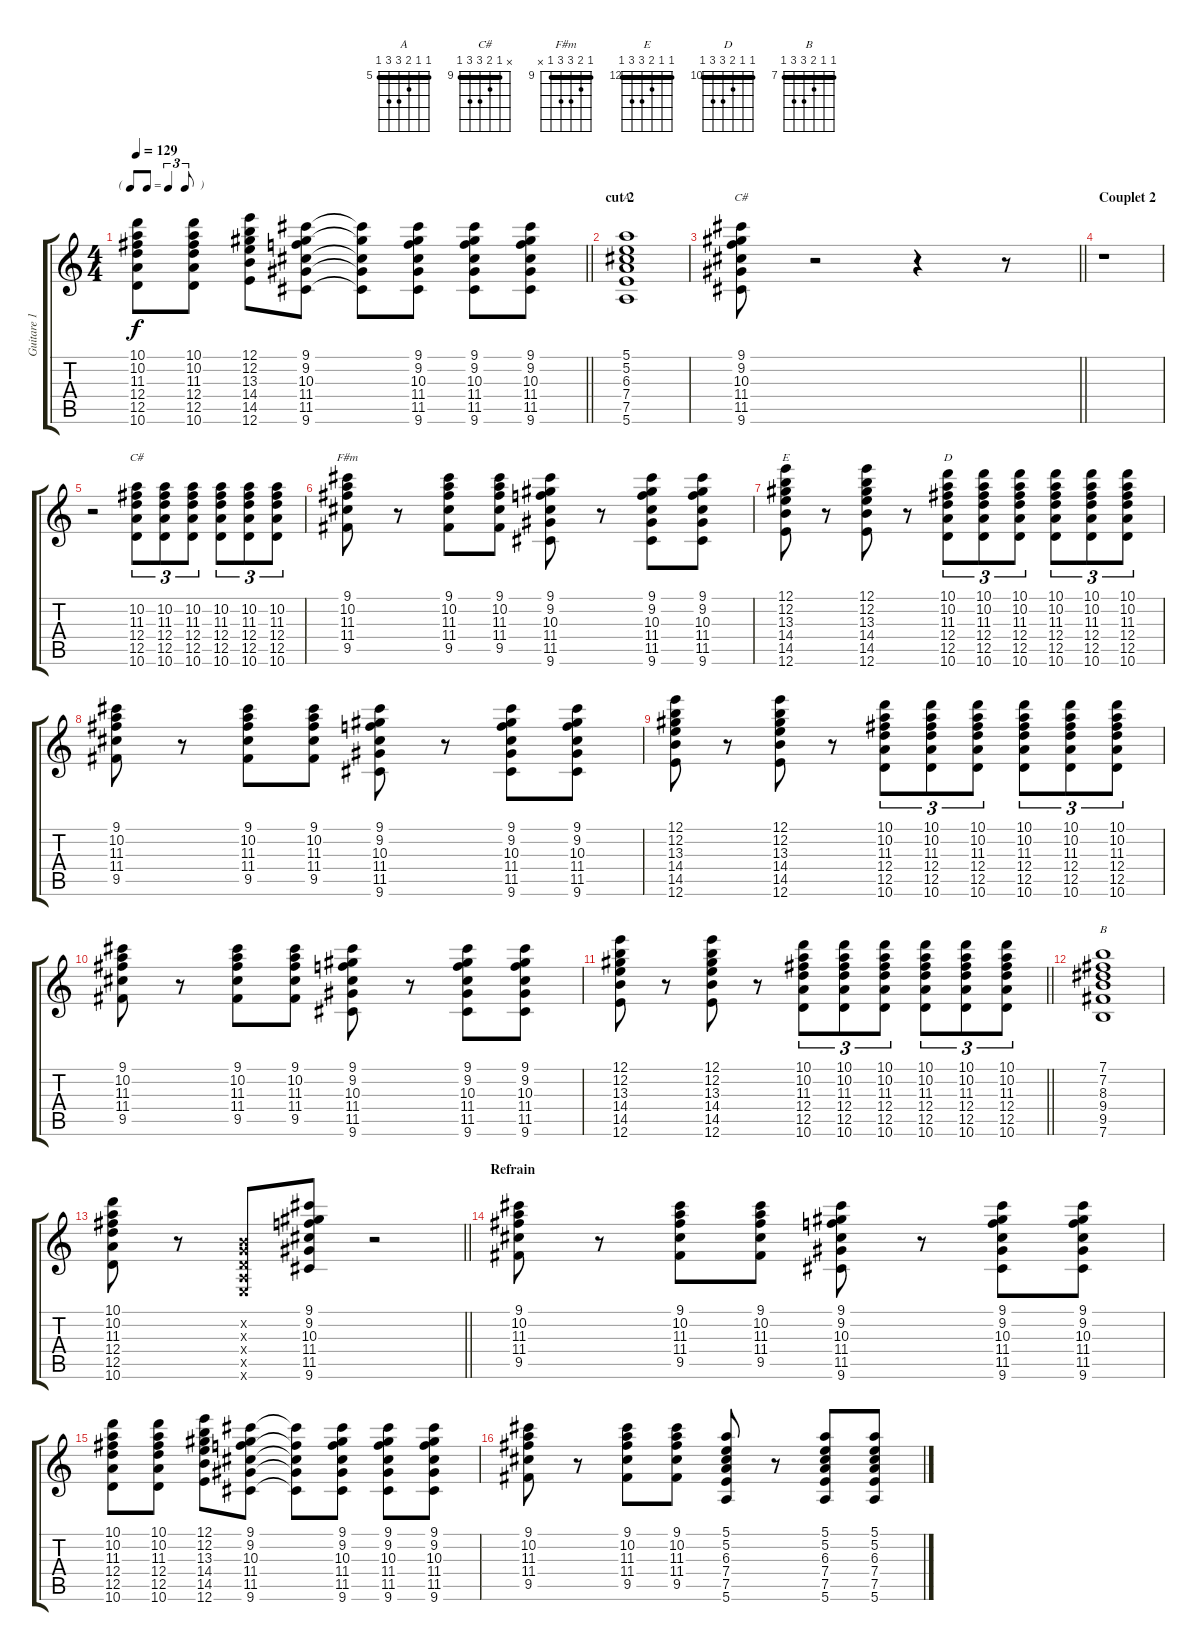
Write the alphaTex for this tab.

\track ("Guitare 1" "Guitare 1") {instrument overdrivenguitar}
\staff {score tabs}
\tuning (E4 B3 G3 D3 A2 E2) {hide}
\chord ("A" 5 5 6 7 7 5) {firstfret 5 barre 5}
\chord ("C#" 9 9 10 11 11 9) {firstfret 9 barre 9}
\chord ("C#" x 9 10 11 11 9) {firstfret 9 barre 9}
\chord ("F#m" 9 10 11 11 9 x) {firstfret 9 barre 9}
\chord ("E" 12 12 13 14 14 12) {firstfret 12 barre 12}
\chord ("D" 10 10 11 12 12 10) {firstfret 10 barre 10}
\chord ("B" 7 7 8 9 9 7) {firstfret 7 barre 7}
\ts (4 4)
\tf triplet8th
\tempo 129
\clef g2
\barLineRight lightlight
\ks c
(10.1 10.2 11.3 12.4 12.5 10.6).8{dy f} (10.1 10.2 11.3 12.4 12.5 10.6).8 (12.1 12.2 13.3 14.4 14.5 12.6).8 (9.1 9.2 10.3 11.4 11.5 9.6).8 (9.1{t} 9.2{t} 11.4{t} 11.5{t} 9.6{t}).8 (9.1 9.2 10.3 11.4 11.5 9.6).8 (9.1 9.2 10.3 11.4 11.5 9.6).8 (9.1 9.2 10.3 11.4 11.5 9.6).8 |
\section ("" "cut 2")
(5.1 5.2 6.3 7.4 7.5 5.6).1{ch "A"} |
\barLineRight lightlight
(9.1 9.2 10.3 11.4 11.5 9.6).8{ch "C#"} r.2 r.4 r.8 |
\section ("" "Couplet 2")
r.1 |
r.2 (10.2 11.3 12.4 12.5 10.6).8{tu (3 2) ch "C#"} (10.2 11.3 12.4 12.5 10.6).8{tu (3 2)} (10.2 11.3 12.4 12.5 10.6).8{tu (3 2)} (10.2 11.3 12.4 12.5 10.6).8{tu (3 2)} (10.2 11.3 12.4 12.5 10.6).8{tu (3 2)} (10.2 11.3 12.4 12.5 10.6).8{tu (3 2)} |
(9.1 10.2 11.3 11.4 9.5).8{ch "F#m"} r.8 (9.1 10.2 11.3 11.4 9.5).8 (9.1 10.2 11.3 11.4 9.5).8 (9.1 9.2 10.3 11.4 11.5 9.6).8 r.8 (9.1 9.2 10.3 11.4 11.5 9.6).8 (9.1 9.2 10.3 11.4 11.5 9.6).8 |
(12.1 12.2 13.3 14.4 14.5 12.6).8{ch "E"} r.8 (12.1 12.2 13.3 14.4 14.5 12.6).8 r.8 (10.1 10.2 11.3 12.4 12.5 10.6).8{tu (3 2) ch "D"} (10.1 10.2 11.3 12.4 12.5 10.6).8{tu (3 2)} (10.1 10.2 11.3 12.4 12.5 10.6).8{tu (3 2)} (10.1 10.2 11.3 12.4 12.5 10.6).8{tu (3 2)} (10.1 10.2 11.3 12.4 12.5 10.6).8{tu (3 2)} (10.1 10.2 11.3 12.4 12.5 10.6).8{tu (3 2)} |
(9.1 10.2 11.3 11.4 9.5).8 r.8 (9.1 10.2 11.3 11.4 9.5).8 (9.1 10.2 11.3 11.4 9.5).8 (9.1 9.2 10.3 11.4 11.5 9.6).8 r.8 (9.1 9.2 10.3 11.4 11.5 9.6).8 (9.1 9.2 10.3 11.4 11.5 9.6).8 |
(12.1 12.2 13.3 14.4 14.5 12.6).8 r.8 (12.1 12.2 13.3 14.4 14.5 12.6).8 r.8 (10.1 10.2 11.3 12.4 12.5 10.6).8{tu (3 2)} (10.1 10.2 11.3 12.4 12.5 10.6).8{tu (3 2)} (10.1 10.2 11.3 12.4 12.5 10.6).8{tu (3 2)} (10.1 10.2 11.3 12.4 12.5 10.6).8{tu (3 2)} (10.1 10.2 11.3 12.4 12.5 10.6).8{tu (3 2)} (10.1 10.2 11.3 12.4 12.5 10.6).8{tu (3 2)} |
(9.1 10.2 11.3 11.4 9.5).8 r.8 (9.1 10.2 11.3 11.4 9.5).8 (9.1 10.2 11.3 11.4 9.5).8 (9.1 9.2 10.3 11.4 11.5 9.6).8 r.8 (9.1 9.2 10.3 11.4 11.5 9.6).8 (9.1 9.2 10.3 11.4 11.5 9.6).8 |
\barLineRight lightlight
(12.1 12.2 13.3 14.4 14.5 12.6).8 r.8 (12.1 12.2 13.3 14.4 14.5 12.6).8 r.8 (10.1 10.2 11.3 12.4 12.5 10.6).8{tu (3 2)} (10.1 10.2 11.3 12.4 12.5 10.6).8{tu (3 2)} (10.1 10.2 11.3 12.4 12.5 10.6).8{tu (3 2)} (10.1 10.2 11.3 12.4 12.5 10.6).8{tu (3 2)} (10.1 10.2 11.3 12.4 12.5 10.6).8{tu (3 2)} (10.1 10.2 11.3 12.4 12.5 10.6).8{tu (3 2)} |
\section ("" "")
(7.1 7.2 8.3 9.4 9.5 7.6).1{ch "B"} |
\barLineRight lightlight
(10.1 10.2 11.3 12.4 12.5 10.6).8 r.8 (0.2{x} 0.3{x} 0.4{x} 0.5{x} 0.6{x}).8 (9.1 9.2 10.3 11.4 11.5 9.6).8 r.2 |
\section ("" "Refrain")
(9.1 10.2 11.3 11.4 9.5).8 r.8 (9.1 10.2 11.3 11.4 9.5).8 (9.1 10.2 11.3 11.4 9.5).8 (9.1 9.2 10.3 11.4 11.5 9.6).8 r.8 (9.1 9.2 10.3 11.4 11.5 9.6).8 (9.1 9.2 10.3 11.4 11.5 9.6).8 |
(10.1 10.2 11.3 12.4 12.5 10.6).8 (10.1 10.2 11.3 12.4 12.5 10.6).8 (12.1 12.2 13.3 14.4 14.5 12.6).8 (9.1 9.2 10.3 11.4 11.5 9.6).8 (9.1{t} 10.3{t} 11.4{t} 11.5{t} 9.6{t}).8 (9.1 9.2 10.3 11.4 11.5 9.6).8 (9.1 9.2 10.3 11.4 11.5 9.6).8 (9.1 9.2 10.3 11.4 11.5 9.6).8 |
(9.1 10.2 11.3 11.4 9.5).8 r.8 (9.1 10.2 11.3 11.4 9.5).8 (9.1 10.2 11.3 11.4 9.5).8 (5.1 5.2 6.3 7.4 7.5 5.6).8 r.8 (5.1 5.2 6.3 7.4 7.5 5.6).8 (5.1 5.2 6.3 7.4 7.5 5.6).8
